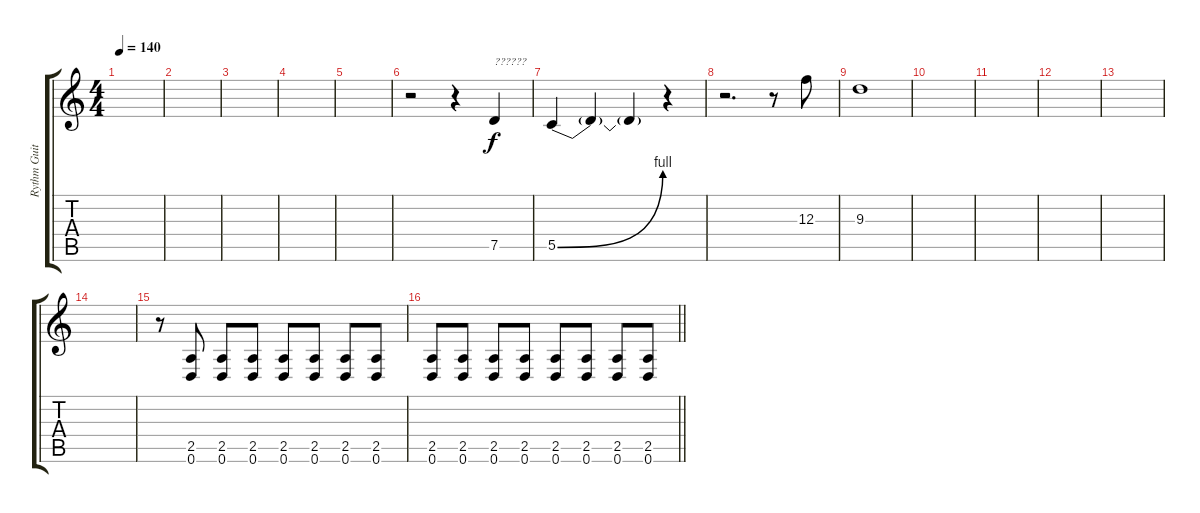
\track ("Rythm Guitar" "Rythm Guit") {instrument distortionguitar}
\staff {score tabs}
\tuning (D4 A3 F3 C3 G2 D2) {hide}
\ts (4 4)
\tempo 140
\clef g2
\ks c
|
|
|
|
|
r.2 r.4 7.5.4{txt "??????" instrument acousticguitarnylon} |
5.5{be (bend 0 0 60 4)}.4 5.5{t}.4 5.5{t}.4 r.4 |
r.2{d} r.8 12.3.8{volume 9 instrument electricguitarjazz} |
9.3.1{instrument electricguitarjazz} |
|
|
|
|
|
r.8{volume 13 instrument distortionguitar} (2.5 0.6).8 (2.5 0.6).8 (2.5 0.6).8 (2.5 0.6).8 (2.5 0.6).8 (2.5 0.6).8 (2.5 0.6).8 |
\barLineRight lightlight
(2.5 0.6).8 (2.5 0.6).8 (2.5 0.6).8 (2.5 0.6).8 (2.5 0.6).8 (2.5 0.6).8 (2.5 0.6).8 (2.5 0.6).8
